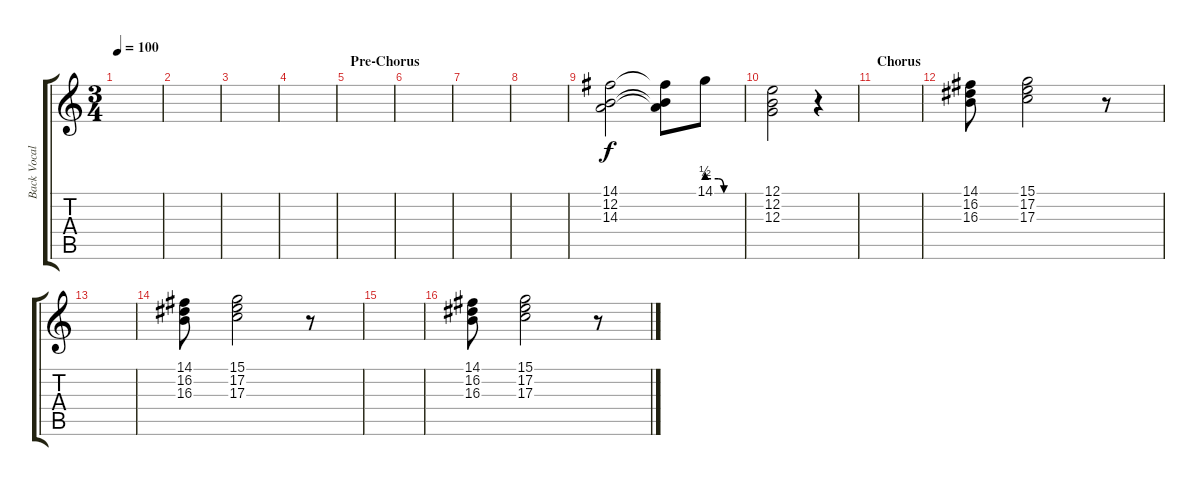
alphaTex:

\track ("Back Vocals" "Back Vocal") {instrument sopranosax}
\staff {score tabs}
\tuning (E4 B3 G3 D3 A2 E2) {hide}
\ts (3 4)
\tempo 100
\clef g2
\ks c
|
|
|
|
\section ("" "Pre-Chorus")
|
|
|
|
(14.1 12.2 14.3).2 (14.1{t} 12.2{t} 14.3{t}).8 14.1{be (custom 0 2 20 2 30 0 40 0 60 0)}.8 |
(12.1 12.2 12.3).2 r.4 |
\section ("" "Chorus")
|
(14.1 16.2 16.3).8 (15.1 17.2 17.3).2 r.8 |
|
(14.1 16.2 16.3).8 (15.1 17.2 17.3).2 r.8 |
|
(14.1 16.2 16.3).8 (15.1 17.2 17.3).2 r.8
